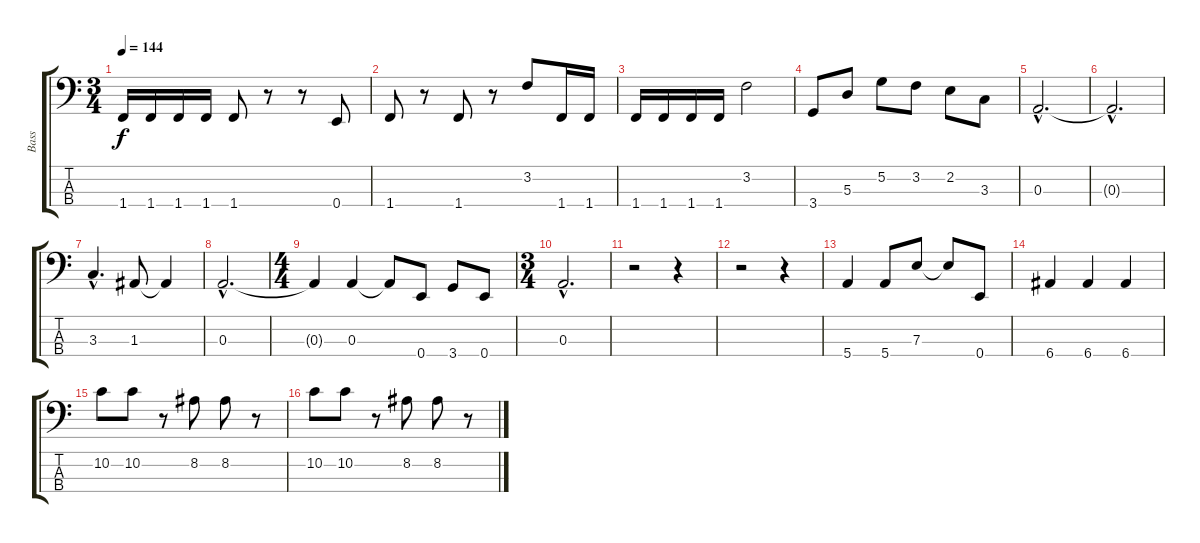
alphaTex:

\track ("Bass" "Bass") {instrument electricbassfinger}
\staff {score tabs}
\tuning (G2 D2 A1 E1) {hide}
\ts (3 4)
\tempo 144
\clef f4
\ks c
1.4.16{dy f} 1.4.16 1.4.16 1.4.16 1.4.8 r.8 r.8 0.4.8 |
1.4.8 r.8 1.4.8 r.8 3.2.8 1.4.16 1.4.16 |
1.4.16 1.4.16 1.4.16 1.4.16 3.2.2 |
3.4.8 5.3.8 5.2.8 3.2.8 2.2.8 3.3.8 |
0.3{hac}.2{d} |
0.3{hac t}.2{d} |
3.3{hac}.4{d} 1.3.8 1.3{t}.4 |
0.3{hac}.2{d} |
\ts (4 4)
0.3{t}.4 0.3.4 0.3{t}.8 0.4.8 3.4.8 0.4.8 |
\ts (3 4)
0.3{hac}.2{d} |
r.2 r.4 |
r.2 r.4 |
5.4.4 5.4.8 7.3.8 7.3{t}.8 0.4.8 |
6.4.4 6.4.4 6.4.4 |
10.2.8 10.2.8 r.8 8.2.8 8.2.8 r.8 |
10.2.8 10.2.8 r.8 8.2.8 8.2.8 r.8
